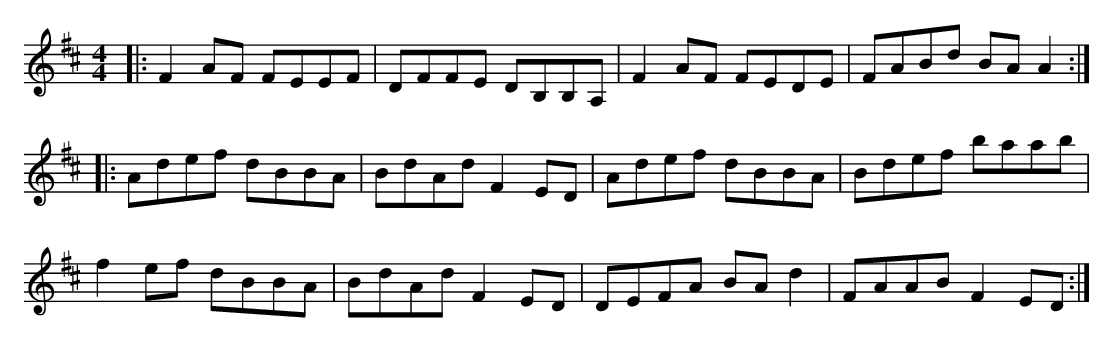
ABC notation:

X:1
M:4/4
K:D
|:F2AF FEEF|DFFE DB,B,A,|F2AF FEDE|FABd BAA2:|
|:Adef dBBA|BdAd F2ED|Adef dBBA|Bdef baab|
f2ef dBBA|BdAd F2ED|DEFA BAd2|FAAB F2ED:|
